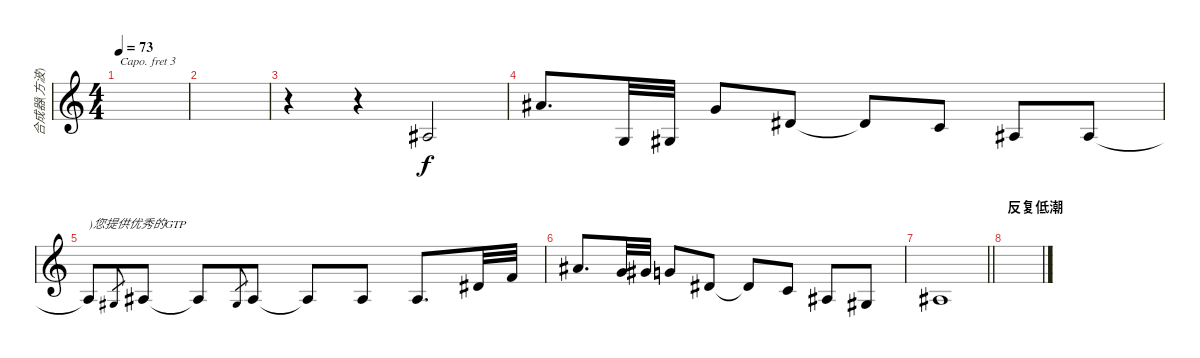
\track ("合成器(方波)" "合成器(方波)") {instrument lead1square}
\staff {score}
\capo 3
\tuning (E4 B3 G3 D3 A2 E2) {hide}
\ts (4 4)
\tempo 73
\clef g2
\ks c
|
|
r.4 r.4 0.3.2 |
3.1.8{d} 2.4.32 3.4.32 0.1.8 1.2.8 1.2{t}.8 2.3.8 0.3.8 0.3.8 |
0.3{t}.8{txt ")您提供优秀的GTP"} 3.4.8{gr} 5.4.8 5.4{t}.8 3.4.8{gr} 5.4.8 5.4{t}.8 5.4.8 5.4.8{d} 1.2.32 3.2.32 |
3.1.8{d} 0.1.32 1.1.32 0.1.8 1.2.8 1.2{t}.8 2.3.8 0.3.8 3.4.8 |
\barLineRight lightlight
0.3.1 |
\section ("" "反复低潮")
